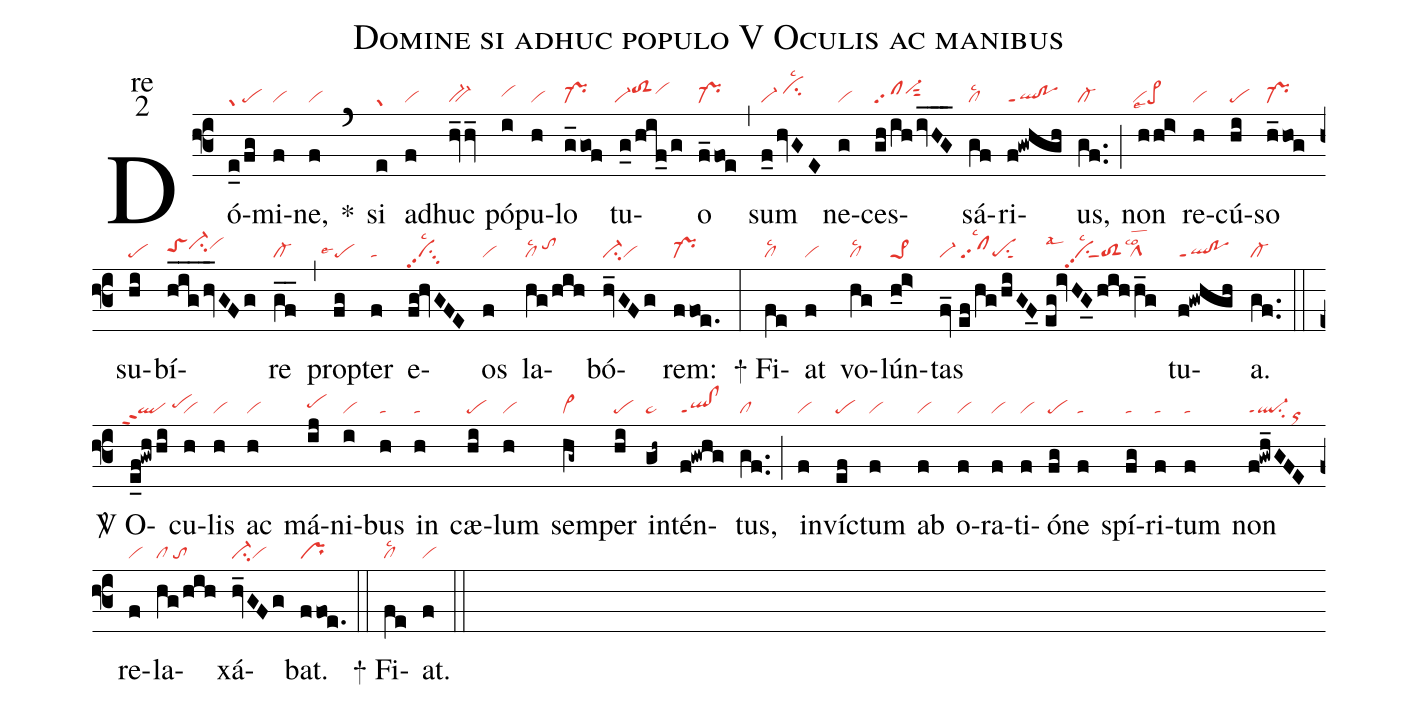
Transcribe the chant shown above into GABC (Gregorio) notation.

name:Domine si adhuc populo V Oculis ac manibus;
office-part:re;
mode:2;
nabc-lines:1;
%%
(f3) Dó(e_0/fg|gr/pe)mi(f|vi)ne,(f|vi) <sp>*</sp>(`) si(e|gr) ad(f|vi)huc(hv_hv_|bv-) pó(i|vihh)pu(h|vi)lo(g_gof|pr-) tu(g_0/hif_/g|`vi-toS2hivihi)o(f_foe|pr-) (,) sum(f_0/hvGE|vi-/cihilsc2) ne(g|vi)ces(gh/ihivHG___|clpp2vi-hisut2)sá(gf|cllsc2)ri(f!gwhgh|ql!poppt1)us,(gf..|cl-) (;) non(hhi>|`vilse8pe>) re(h|vi)cú(hi|pe)so(h_hog|pr-) su(hi|pe)bí(hig___hv_GFg|toShhci-hivihi)re(gf__|cl-) (,) prop(fg|```pelse4)ter(f|ta) e(fg!hvGFE|visu3pp2lsc2)os(f|vi) la(hg/hih|cllsc2/tohi)bó(hv_GFg|ci-vi)rem:(ffoe.|pr-) (:)

<sp>+</sp> Fi(fe|cllsc2)at(f|vi) vo(hg|cllsc2)lún(h_i>|pe>1)tas(fv_//ef/hg/hiGF_0|vi-/clpp2lsc2pesu1sut1|//eg!ivHG_0/hihh_g|vipp2su1sut1lsal1lsc2toS2clS1lsco2) tu(f!gwhgh|ql!poppt1)a.(gf..|cl-) (::)

<sp>V/</sp> O(e_f!gwhhi|``qlppt2/pehh)cu(h|vi)lis(h|vi) ac(h|vi) má(ij|pehh)ni(i|vi)bus(h|ta) in(h|ta) cæ(hi|pe)lum(h|vi) sem(hg~|cl~)per(hi|pe) in(gh~|pe~)tén(f!gwhg|ql!clppt1)tus,(gf..|cl) (;) in(f|vi)víc(ef|pe)tum(f|vi) ab(f|vi) o(f|vi)ra(f|vi)ti(f|vi)ó(fg|pe)ne(f|ta) spí(fg|ta)ri(f|ta)tum(f|ta) non(f!gwh_GFE|ql-ppt1su2orhd) re(f|vi)la(hg/hih|cl/to)xá(hv_GFg|ci-vi)bat.(ffoe.|pr) (::)

<sp>+</sp> Fi(fe|cllsc2)at.(f|vi) (::)
